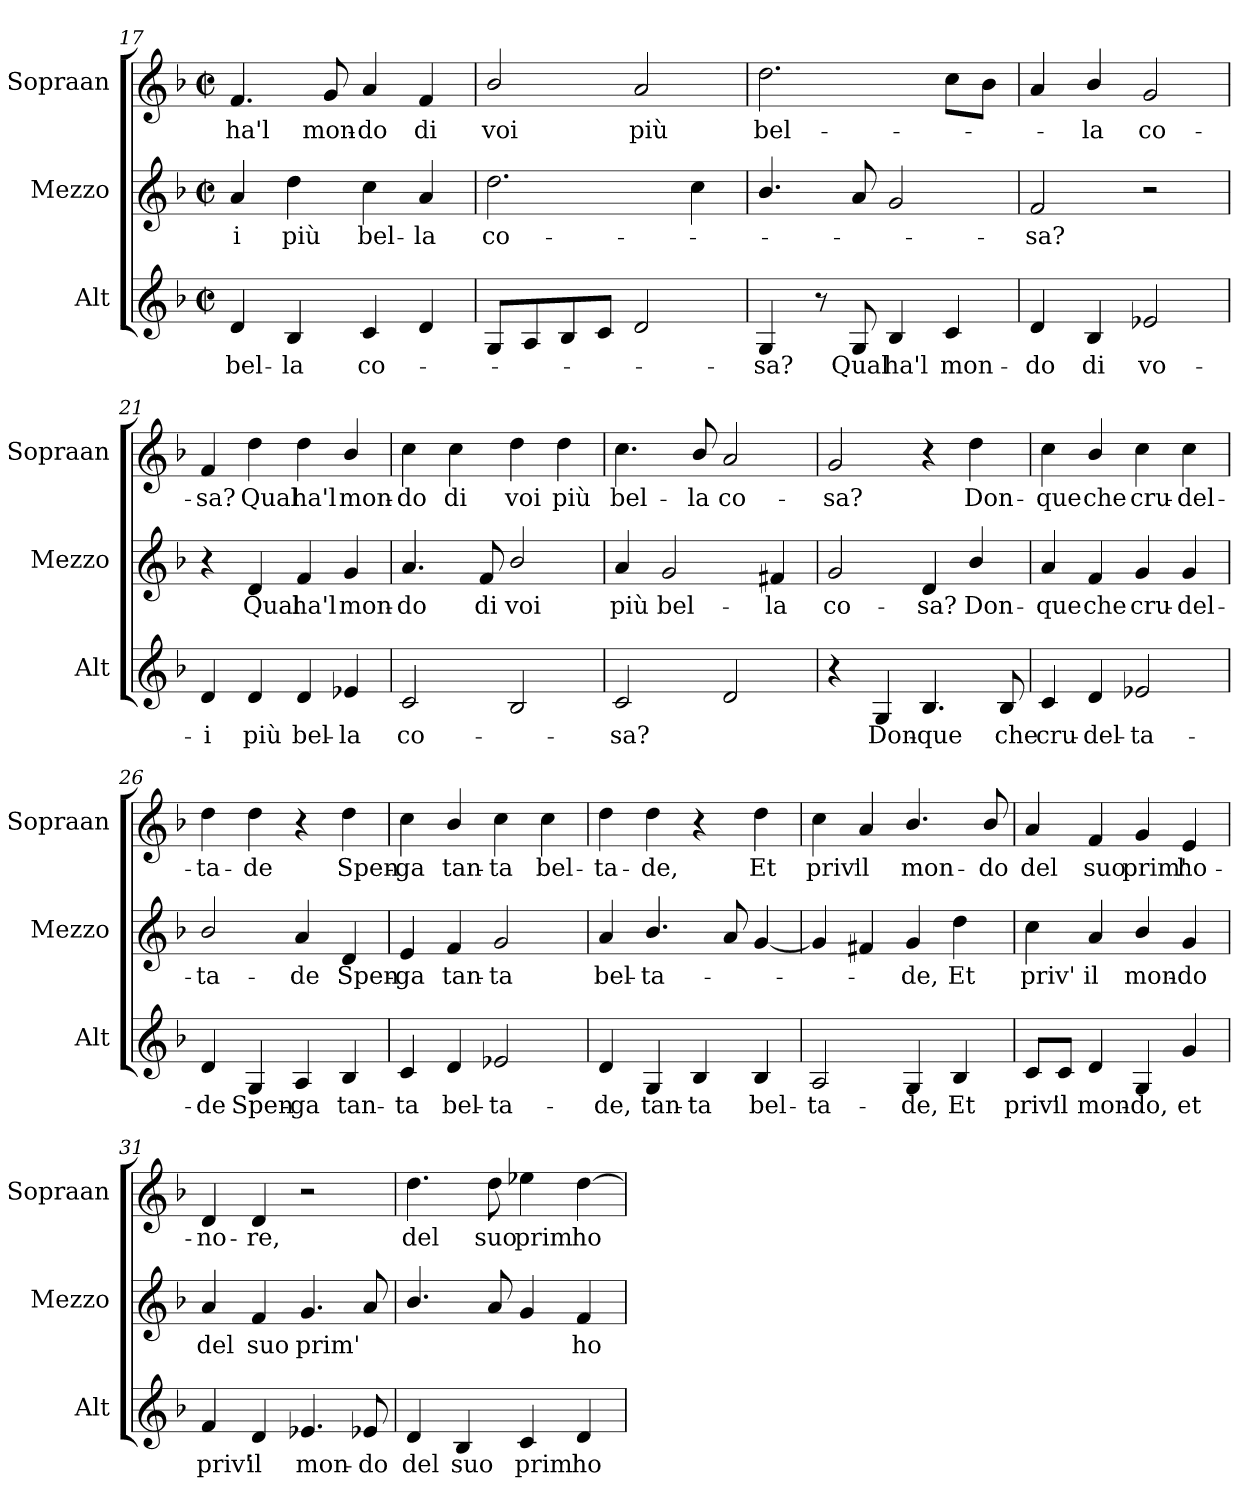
**kern	**text	**kern	**text	**kern	**text
*part3	*part3	*part2	*part2	*part1	*part1
*staff3	*staff3	*staff2	*staff2	*staff1	*staff1
*I"Alt	*	*I"Mezzo	*	*I"Sopraan	*
*I'Alt	*	*I'Mezzo	*	*I'Sopraan	*
*clefG2	*	*clefG2	*	*clefG2	*
*k[b-]	*	*k[b-]	*	*k[b-]	*
*F:	*	*F:	*	*F:	*
*M2/2	*	*M2/2	*	*M2/2	*
*met(c|)	*	*met(c|)	*	*met(c|)	*
=17	=17	=17	=17	=17	=17
!	!LO:LY:b	!	!LO:LY:b	!	!LO:LY:b
4d/	bel-	4a/	-i	4.f/	ha'l
!	!LO:LY:b	!	!LO:LY:b	!	!
4B-/	-la	4dd\	più	.	.
!	!	!	!	!	!LO:LY:b
.	.	.	.	8g/	mon-
!	!LO:LY:b	!	!LO:LY:b	!	!LO:LY:b
4c/	co-	4cc\	bel-	4a/	-do
!	!	!	!LO:LY:b	!	!LO:LY:b
4d/	.	4a/	-la	4f/	di
!!LO:LB:g=z
=18	=18	=18	=18	=18	=18
!	!	!	!LO:LY:b	!	!LO:LY:b
8G/L	.	2.dd\	co-	2b-/	voi
8A/	.	.	.	.	.
8B-/	.	.	.	.	.
8c/J	.	.	.	.	.
!	!	!	!	!	!LO:LY:b
2d/	.	.	.	2a/	più
.	.	4cc\	.	.	.
=19	=19	=19	=19	=19	=19
!	!LO:LY:b	!	!	!	!LO:LY:b
4G/	-sa?	4.b-/	.	2.dd\	bel-
8r	.	.	.	.	.
!	!LO:LY:b	!	!	!	!
8G/	Qual	8a/	.	.	.
!	!LO:LY:b	!	!	!	!
4B-/	ha'l	2g/	.	.	.
!	!LO:LY:b	!	!	!	!
4c/	mon-	.	.	8cc\L	.
.	.	.	.	8b-\J	.
=20	=20	=20	=20	=20	=20
!	!LO:LY:b	!	!LO:LY:b	!	!
4d/	-do	2f/	-sa?	4a/	.
!	!LO:LY:b	!	!	!	!LO:LY:b
4B-/	di	.	.	4b-/	-la
!	!LO:LY:b	!	!	!	!LO:LY:b
2e-X/	vo-	2r	.	2g/	co-
=21	=21	=21	=21	=21	=21
!	!LO:LY:b	!	!	!	!LO:LY:b
4d/	-i	4r	.	4f/	-sa?
!	!LO:LY:b	!	!LO:LY:b	!	!LO:LY:b
4d/	più	4d/	Qual	4dd\	Qual
!	!LO:LY:b	!	!LO:LY:b	!	!LO:LY:b
4d/	bel-	4f/	ha'l	4dd\	ha'l
!	!LO:LY:b	!	!LO:LY:b	!	!LO:LY:b
4e-X/	-la	4g/	mon-	4b-/	mon-
=22	=22	=22	=22	=22	=22
!	!LO:LY:b	!	!LO:LY:b	!	!LO:LY:b
2c/	co-	4.a/	-do	4cc\	-do
!	!	!	!	!	!LO:LY:b
.	.	.	.	4cc\	di
!	!	!	!LO:LY:b	!	!
.	.	8f/	di	.	.
!	!	!	!LO:LY:b	!	!LO:LY:b
2B-/	.	2b-/	voi	4dd\	voi
!	!	!	!	!	!LO:LY:b
.	.	.	.	4dd\	più
=23	=23	=23	=23	=23	=23
!	!LO:LY:b	!	!LO:LY:b	!	!LO:LY:b
2c/	-sa?	4a/	più	4.cc\	bel-
!	!	!	!LO:LY:b	!	!
.	.	2g/	bel-	.	.
!	!	!	!	!	!LO:LY:b
.	.	.	.	8b-/	-la
!	!	!	!	!	!LO:LY:b
2d/	.	.	.	2a/	co-
!	!	!	!LO:LY:b	!	!
.	.	4f#X/	-la	.	.
!!LO:LB:g=z
=24	=24	=24	=24	=24	=24
!	!	!	!LO:LY:b	!	!LO:LY:b
4r	.	2g/	co-	2g/	-sa?
!	!LO:LY:b	!	!	!	!
4G/	Don-	.	.	.	.
!	!LO:LY:b	!	!LO:LY:b	!	!
4.B-/	-que	4d/	-sa?	4r	.
!	!	!	!LO:LY:b	!	!LO:LY:b
.	.	4b-/	Don-	4dd\	Don-
!	!LO:LY:b	!	!	!	!
8B-/	che	.	.	.	.
=25	=25	=25	=25	=25	=25
!	!LO:LY:b	!	!LO:LY:b	!	!LO:LY:b
4c/	cru-	4a/	-que	4cc\	-que
!	!LO:LY:b	!	!LO:LY:b	!	!LO:LY:b
4d/	-del-	4f/	che	4b-/	che
!	!LO:LY:b	!	!LO:LY:b	!	!LO:LY:b
2e-X/	-ta-	4g/	cru-	4cc\	cru-
!	!	!	!LO:LY:b	!	!LO:LY:b
.	.	4g/	-del-	4cc\	-del-
=26	=26	=26	=26	=26	=26
!	!LO:LY:b	!	!LO:LY:b	!	!LO:LY:b
4d/	-de	2b-/	-ta-	4dd\	-ta-
!	!LO:LY:b	!	!	!	!LO:LY:b
4G/	Spen-	.	.	4dd\	-de
!	!LO:LY:b	!	!LO:LY:b	!	!
4A/	-ga	4a/	-de	4r	.
!	!LO:LY:b	!	!LO:LY:b	!	!LO:LY:b
4B-/	tan-	4d/	Spen-	4dd\	Spen-
=27	=27	=27	=27	=27	=27
!	!LO:LY:b	!	!LO:LY:b	!	!LO:LY:b
4c/	-ta	4e/	-ga	4cc\	-ga
!	!LO:LY:b	!	!LO:LY:b	!	!LO:LY:b
4d/	bel-	4f/	tan-	4b-/	tan-
!	!LO:LY:b	!	!LO:LY:b	!	!LO:LY:b
2e-X/	-ta-	2g/	-ta	4cc\	-ta
!	!	!	!	!	!LO:LY:b
.	.	.	.	4cc\	bel-
=28	=28	=28	=28	=28	=28
!	!LO:LY:b	!	!LO:LY:b	!	!LO:LY:b
4d/	-de,	4a/	bel-	4dd\	-ta-
!	!LO:LY:b	!	!LO:LY:b	!	!LO:LY:b
4G/	tan-	4.b-/	-ta-	4dd\	-de,
!	!LO:LY:b	!	!	!	!
4B-/	-ta	.	.	4r	.
.	.	8a/	.	.	.
!	!LO:LY:b	!	!	!	!LO:LY:b
4B-/	bel-	[4g/	.	4dd\	Et
=29	=29	=29	=29	=29	=29
!	!LO:LY:b	!	!	!	!LO:LY:b
2A/	-ta-	4g/]	.	4cc\	priv'
!	!	!	!	!	!LO:LY:b
.	.	4f#X/	.	4a/	il
!	!LO:LY:b	!	!LO:LY:b	!	!LO:LY:b
4G/	-de,	4g/	-de,	4.b-/	mon-
!	!LO:LY:b	!	!LO:LY:b	!	!
4B-/	Et	4dd\	Et	.	.
!	!	!	!	!	!LO:LY:b
.	.	.	.	8b-/	-do
!!LO:PB:g=z
=30	=30	=30	=30	=30	=30
!	!LO:LY:b	!	!LO:LY:b	!	!LO:LY:b
8c/L	priv'	4cc\	priv'	4a/	del
!	!LO:LY:b	!	!	!	!
8c/J	il	.	.	.	.
!	!LO:LY:b	!	!LO:LY:b	!	!LO:LY:b
4d/	mon-	4a/	il	4f/	suo
!	!LO:LY:b	!	!LO:LY:b	!	!LO:LY:b
4G/	-do,	4b-/	mon-	4g/	prim'
!	!LO:LY:b	!	!LO:LY:b	!	!LO:LY:b
4g/	et	4g/	-do	4e/	ho-
=31	=31	=31	=31	=31	=31
!	!LO:LY:b	!	!LO:LY:b	!	!LO:LY:b
4f/	priv'	4a/	del	4d/	-no-
!	!LO:LY:b	!	!LO:LY:b	!	!LO:LY:b
4d/	il	4f/	suo	4d/	-re,
!	!LO:LY:b	!	!LO:LY:b	!	!
4.e-X/	mon-	4.g/	prim'	2r	.
!	!LO:LY:b	!	!	!	!
8e-X/	-do	8a/	.	.	.
=32	=32	=32	=32	=32	=32
!	!LO:LY:b	!	!	!	!LO:LY:b
4d/	del	4.b-/	.	4.dd\	del
!	!LO:LY:b	!	!	!	!
4B-/	suo	.	.	.	.
!	!	!	!	!	!LO:LY:b
.	.	8a/	.	8dd\	suo
!	!LO:LY:b	!	!	!	!LO:LY:b
4c/	prim'	4g/	.	4ee-X\	prim'
!	!LO:LY:b	!	!LO:LY:b	!	!LO:LY:b
4d/	ho-	4f/	ho-	[4dd\	ho-
=	=	=	=	=	=
*-	*-	*-	*-	*-	*-
